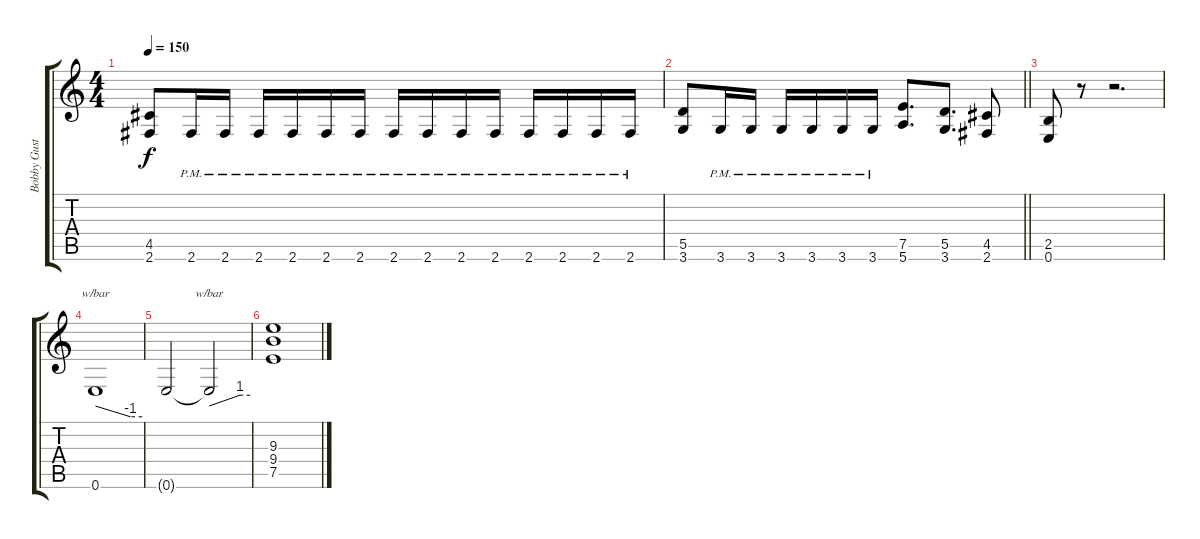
\track ("Bobby Gustafson" "Bobby Gust") {instrument distortionguitar}
\staff {score tabs}
\tuning (E4 B3 G3 D3 A2 E2) {hide}
\ts (4 4)
\tempo 150
\clef g2
\ks c
(4.5 2.6).8{dy f} 2.6{pm}.16 2.6{pm}.16 2.6{pm}.16 2.6{pm}.16 2.6{pm}.16 2.6{pm}.16 2.6{pm}.16 2.6{pm}.16 2.6{pm}.16 2.6{pm}.16 2.6{pm}.16 2.6{pm}.16 2.6{pm}.16 2.6{pm}.16 |
\barLineRight lightlight
(5.5 3.6).8 3.6{pm}.16 3.6{pm}.16 3.6{pm}.16 3.6{pm}.16 3.6{pm}.16 3.6{pm}.16 (7.5 5.6).8{d} (5.5 3.6).8{d} (4.5 2.6).8 |
(2.5 0.6).8 r.8 r.2{d} |
0.6.1{tbe (custom default 0 0 45 -4 60 -4)} |
0.6{t}.2 0.6{t}.2{tbe (custom default 0 0 45 4 60 4)} |
(9.3 9.4 7.5).1
